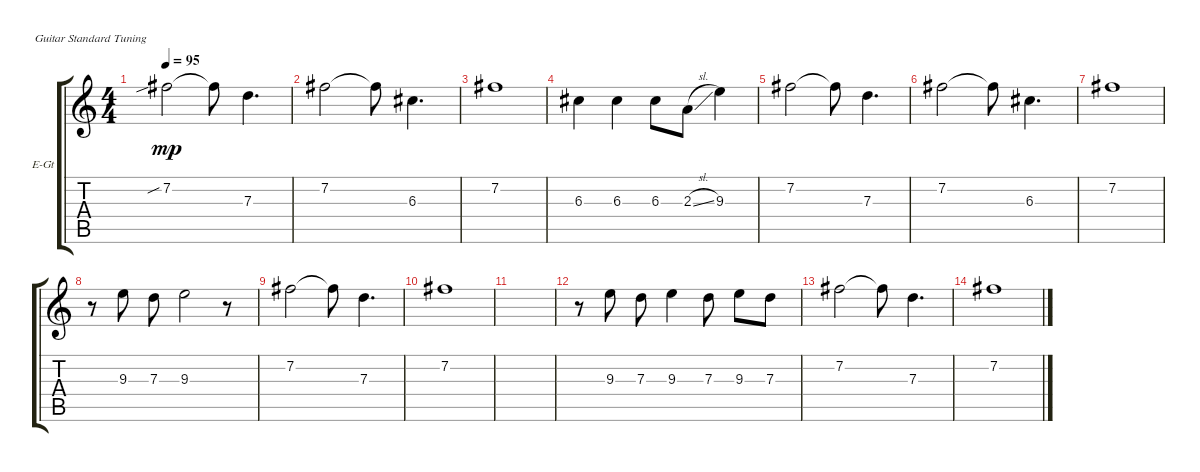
\defaultSystemsLayout 4
\bracketExtendMode groupsimilarinstruments
\firstSystemTrackNameOrientation horizontal
\otherSystemsTrackNameOrientation horizontal
\track ("Guitar 2" "E-Gt") {instrument electricguitarclean}
\staff {score tabs}
\tuning (E4 B3 G3 D3 A2 E2)
\ts (4 4)
\tempo 95
\clef g2
\scale
0.333333
\ks c
7.2{sib}.2{dy mp} 7.2{t}.8 7.3.4{d} |
\scale
0.333333 7.2.2 7.2{t}.8 6.3.4{d} |
\scale
0.333333 7.2.1 |
\scale
0.333333 6.3.4 6.3.4 6.3.8 2.3{sl}.8 9.3.4 |
\scale
0.333333 7.2.2 7.2{t}.8 7.3.4{d} |
\scale
0.333333 7.2.2 7.2{t}.8 6.3.4{d} |
\scale
0.333333 7.2.1 |
\scale
0.333333 r.8 9.3.8 7.3.8 9.3.2 r.8 |
\scale
0.333333 7.2.2 7.2{t}.8 7.3.4{d} |
\scale
0.333333 7.2.1 |
\scale
0.333333 |
\scale
0.333333 r.8 9.3.8 7.3.8 9.3.4 7.3.8 9.3.8 7.3.8 |
\scale
0.333333 7.2.2 7.2{t}.8 7.3.4{d} |
\scale
0.333333 7.2.1 |
\scale
0.333333 |
\scale
0.333333
